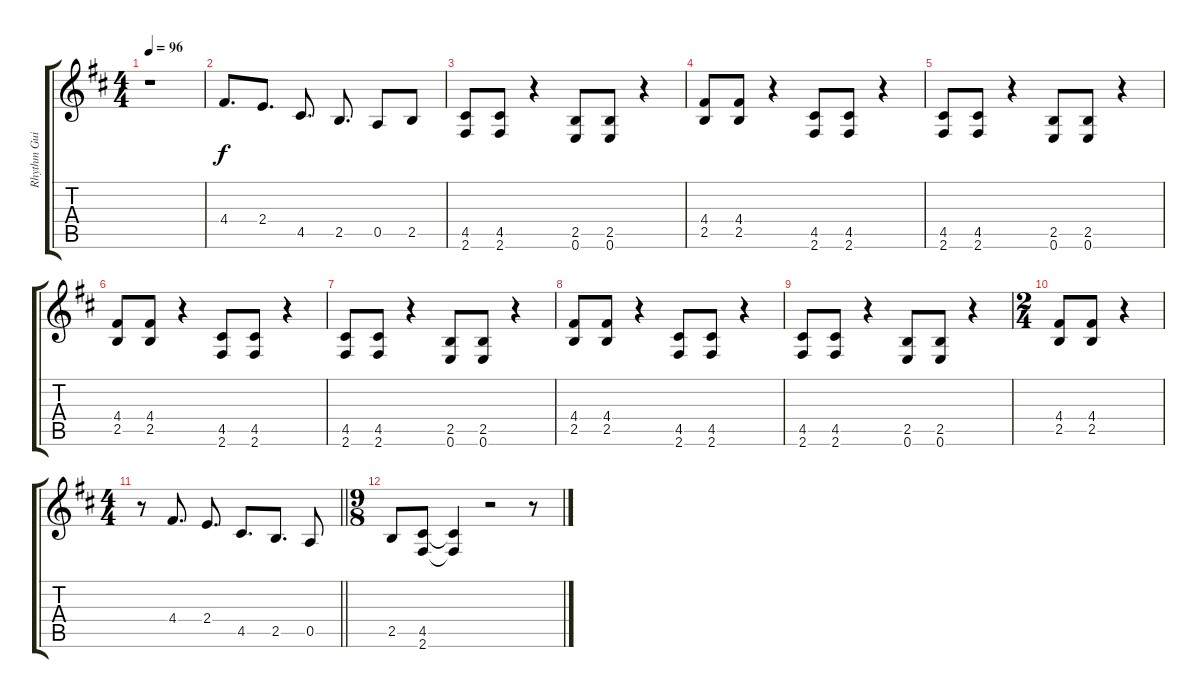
\track ("Rhythm Guitar" "Rhythm Gui") {instrument electricguitarjazz}
\staff {score tabs}
\tuning (E4 B3 G3 D3 A2 E2) {hide}
\ts (4 4)
\tempo 96
\clef g2
\ks d
r.1{dy f} |
4.4.8{d} 2.4.8{d} 4.5.8{d} 2.5.8{d} 0.5.8 2.5.8 |
(4.5 2.6).8 (4.5 2.6).8 r.4 (2.5 0.6).8 (2.5 0.6).8 r.4 |
(4.4 2.5).8 (4.4 2.5).8 r.4 (4.5 2.6).8 (4.5 2.6).8 r.4 |
(4.5 2.6).8 (4.5 2.6).8 r.4 (2.5 0.6).8 (2.5 0.6).8 r.4 |
(4.4 2.5).8 (4.4 2.5).8 r.4 (4.5 2.6).8 (4.5 2.6).8 r.4 |
(4.5 2.6).8 (4.5 2.6).8 r.4 (2.5 0.6).8 (2.5 0.6).8 r.4 |
(4.4 2.5).8 (4.4 2.5).8 r.4 (4.5 2.6).8 (4.5 2.6).8 r.4 |
(4.5 2.6).8 (4.5 2.6).8 r.4 (2.5 0.6).8 (2.5 0.6).8 r.4 |
\ts (2 4)
(4.4 2.5).8 (4.4 2.5).8 r.4 |
\ts (4 4)
\barLineRight lightlight
r.8 4.4.8{d} 2.4.8{d} 4.5.8{d} 2.5.8{d} 0.5.8 |
\ts (9 8)
2.5.8 (4.5 2.6).8 (4.5{t} 2.6{t}).4 r.2 r.8
